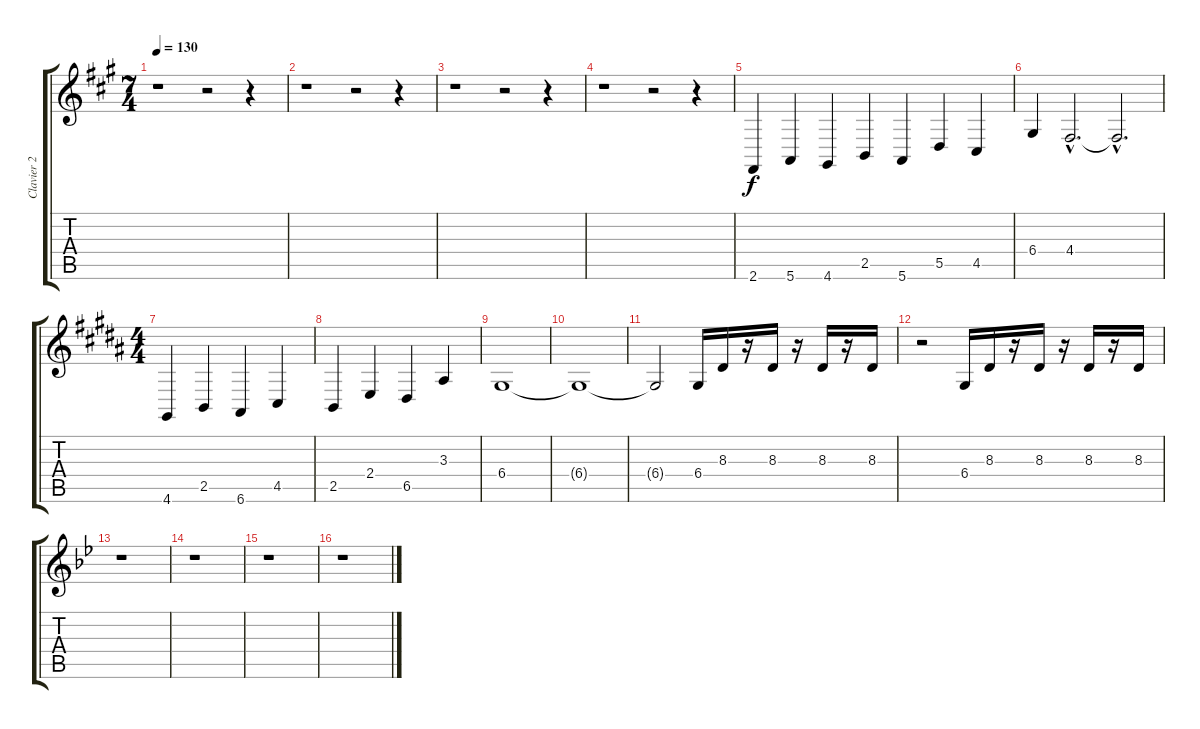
\track ("Clavier 2" "Clavier 2") {instrument fx5brightness}
\staff {score tabs}
\tuning (E4 B3 G3 D3 A2 E2) {hide}
\ts (7 4)
\tempo 130
\clef g2
\ks a
r.1{dy f} r.2 r.4 |
r.1 r.2 r.4 |
r.1 r.2 r.4 |
r.1 r.2 r.4 |
2.6.4{volume 14 instrument lead2sawtooth} 5.6.4 4.6.4 2.5.4 5.6.4 5.5.4 4.5.4 |
6.4.4 4.4{hac}.2{d} 4.4{hac t}.2{d} |
\ts (4 4)
\ks b
4.6.4 2.5.4 6.6.4 4.5.4 |
2.5.4 2.4.4 6.5.4 3.3.4 |
6.4.1 |
6.4{t}.1 |
6.4{t}.2 6.4.16{volume 12 instrument lead2sawtooth} 8.3.16 r.16 8.3.16 r.16 8.3.16 r.16 8.3.16 |
r.2 6.4.16 8.3.16 r.16 8.3.16 r.16 8.3.16 r.16 8.3.16 |
\ks bb
r.1 |
r.1 |
r.1 |
r.1
